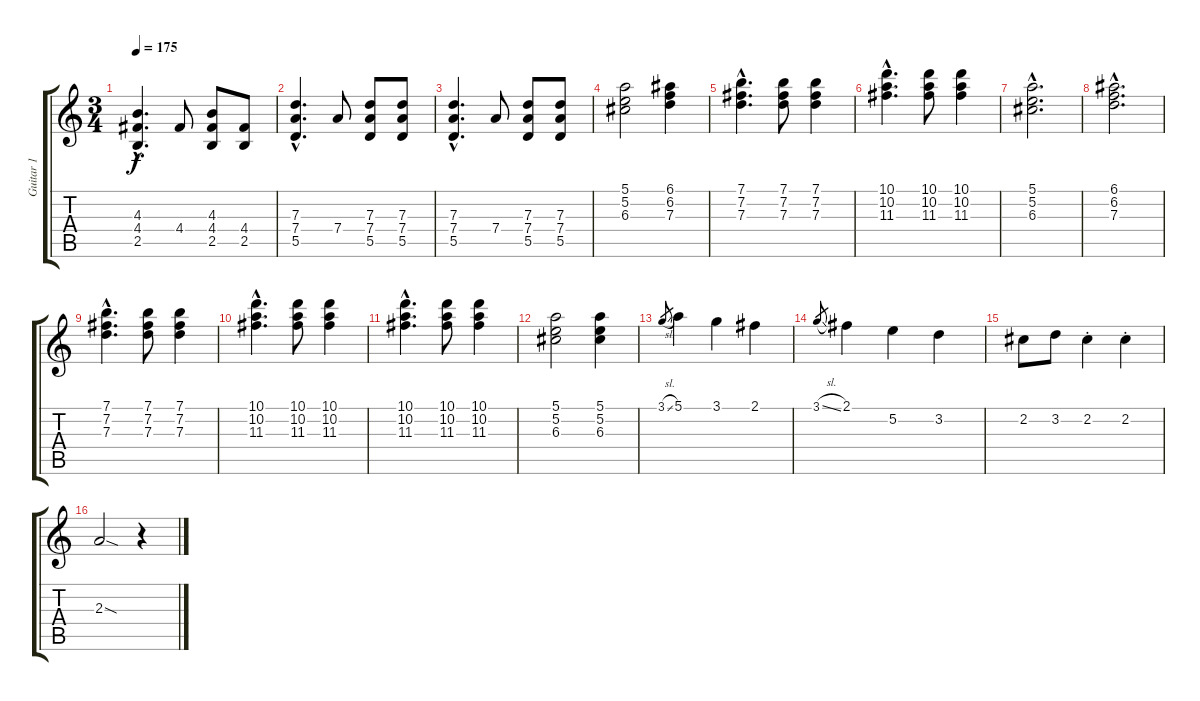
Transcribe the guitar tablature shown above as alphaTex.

\track ("Guitar 1" "Guitar 1") {instrument electricguitarclean}
\staff {score tabs}
\tuning (E4 B3 G3 D3 A2 E2) {hide}
\ts (3 4)
\tempo 175
\clef g2
\ks c
(4.3{hac} 4.4{hac} 2.5{hac}).4{d dy f} 4.4.8 (4.3 4.4 2.5).8 (4.4 2.5).8 |
(7.3{hac} 7.4{hac} 5.5{hac}).4{d} 7.4.8 (7.3 7.4 5.5).8 (7.3 7.4 5.5).8 |
(7.3{hac} 7.4{hac} 5.5{hac}).4{d} 7.4.8 (7.3 7.4 5.5).8 (7.3 7.4 5.5).8 |
(5.1 5.2 6.3).2 (6.1 6.2 7.3).4 |
(7.1{hac} 7.2{hac} 7.3{hac}).4{d} (7.1 7.2 7.3).8 (7.1 7.2 7.3).4 |
(10.1{hac} 10.2{hac} 11.3{hac}).4{d} (10.1 10.2 11.3).8 (10.1 10.2 11.3).4 |
(5.1{hac} 5.2{hac} 6.3{hac}).2{d} |
(6.1{hac} 6.2{hac} 7.3{hac}).2{d} |
(7.1{hac} 7.2{hac} 7.3{hac}).4{d} (7.1 7.2 7.3).8 (7.1 7.2 7.3).4 |
(10.1{hac} 10.2{hac} 11.3{hac}).4{d} (10.1 10.2 11.3).8 (10.1 10.2 11.3).4 |
(10.1{hac} 10.2{hac} 11.3{hac}).4{d} (10.1 10.2 11.3).8 (10.1 10.2 11.3).4 |
(5.1 5.2 6.3).2 (5.1 5.2 6.3).4 |
3.1{sl}.8{gr} 5.1.4 3.1.4 2.1.4 |
3.1{sl}.8{gr} 2.1.4 5.2.4 3.2.4 |
2.2.8 3.2.8 2.2{st}.4 2.2{st}.4 |
2.3{sod}.2 r.4
